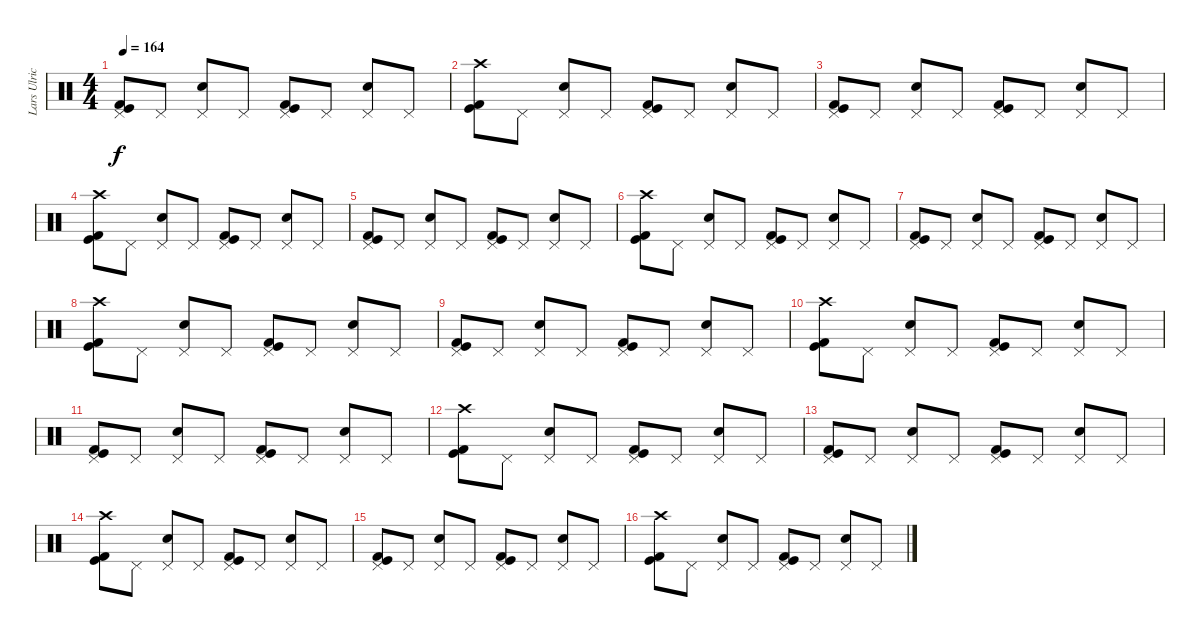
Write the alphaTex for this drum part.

\track ("Lars Ulrich" "Lars Ulric") {instrument percussion}
\staff {score}
\articulation defaults
\ts (4 4)
\tempo 164
\clef neutral
\ks c
("Pedal Hi-Hat (hit)" "Kick (hit)" "Kick (hit) 2").8{dy f} "Pedal Hi-Hat (hit)".8 ("Pedal Hi-Hat (hit)" "Electric Snare (hit)").8 "Pedal Hi-Hat (hit)".8 ("Pedal Hi-Hat (hit)" "Kick (hit)" "Kick (hit) 2").8 "Pedal Hi-Hat (hit)".8 ("Pedal Hi-Hat (hit)" "Electric Snare (hit)").8 "Pedal Hi-Hat (hit)".8 |
("Crash high (hit)" "Kick (hit)" "Kick (hit) 2").8 "Pedal Hi-Hat (hit)".8 ("Pedal Hi-Hat (hit)" "Electric Snare (hit)").8 "Pedal Hi-Hat (hit)".8 ("Pedal Hi-Hat (hit)" "Kick (hit)" "Kick (hit) 2").8 "Pedal Hi-Hat (hit)".8 ("Pedal Hi-Hat (hit)" "Electric Snare (hit)").8 "Pedal Hi-Hat (hit)".8 |
("Pedal Hi-Hat (hit)" "Kick (hit)" "Kick (hit) 2").8 "Pedal Hi-Hat (hit)".8 ("Pedal Hi-Hat (hit)" "Electric Snare (hit)").8 "Pedal Hi-Hat (hit)".8 ("Pedal Hi-Hat (hit)" "Kick (hit)" "Kick (hit) 2").8 "Pedal Hi-Hat (hit)".8 ("Pedal Hi-Hat (hit)" "Electric Snare (hit)").8 "Pedal Hi-Hat (hit)".8 |
("Crash high (hit)" "Kick (hit)" "Kick (hit) 2").8 "Pedal Hi-Hat (hit)".8 ("Pedal Hi-Hat (hit)" "Electric Snare (hit)").8 "Pedal Hi-Hat (hit)".8 ("Pedal Hi-Hat (hit)" "Kick (hit)" "Kick (hit) 2").8 "Pedal Hi-Hat (hit)".8 ("Pedal Hi-Hat (hit)" "Electric Snare (hit)").8 "Pedal Hi-Hat (hit)".8 |
("Pedal Hi-Hat (hit)" "Kick (hit)" "Kick (hit) 2").8 "Pedal Hi-Hat (hit)".8 ("Pedal Hi-Hat (hit)" "Electric Snare (hit)").8 "Pedal Hi-Hat (hit)".8 ("Pedal Hi-Hat (hit)" "Kick (hit)" "Kick (hit) 2").8 "Pedal Hi-Hat (hit)".8 ("Pedal Hi-Hat (hit)" "Electric Snare (hit)").8 "Pedal Hi-Hat (hit)".8 |
("Crash high (hit)" "Kick (hit)" "Kick (hit) 2").8 "Pedal Hi-Hat (hit)".8 ("Pedal Hi-Hat (hit)" "Electric Snare (hit)").8 "Pedal Hi-Hat (hit)".8 ("Pedal Hi-Hat (hit)" "Kick (hit)" "Kick (hit) 2").8 "Pedal Hi-Hat (hit)".8 ("Pedal Hi-Hat (hit)" "Electric Snare (hit)").8 "Pedal Hi-Hat (hit)".8 |
("Pedal Hi-Hat (hit)" "Kick (hit)" "Kick (hit) 2").8 "Pedal Hi-Hat (hit)".8 ("Pedal Hi-Hat (hit)" "Electric Snare (hit)").8 "Pedal Hi-Hat (hit)".8 ("Pedal Hi-Hat (hit)" "Kick (hit)" "Kick (hit) 2").8 "Pedal Hi-Hat (hit)".8 ("Pedal Hi-Hat (hit)" "Electric Snare (hit)").8 "Pedal Hi-Hat (hit)".8 |
("Crash high (hit)" "Kick (hit)" "Kick (hit) 2").8 "Pedal Hi-Hat (hit)".8 ("Pedal Hi-Hat (hit)" "Electric Snare (hit)").8 "Pedal Hi-Hat (hit)".8 ("Pedal Hi-Hat (hit)" "Kick (hit)" "Kick (hit) 2").8 "Pedal Hi-Hat (hit)".8 ("Pedal Hi-Hat (hit)" "Electric Snare (hit)").8 "Pedal Hi-Hat (hit)".8 |
("Pedal Hi-Hat (hit)" "Kick (hit)" "Kick (hit) 2").8 "Pedal Hi-Hat (hit)".8 ("Pedal Hi-Hat (hit)" "Electric Snare (hit)").8 "Pedal Hi-Hat (hit)".8 ("Pedal Hi-Hat (hit)" "Kick (hit)" "Kick (hit) 2").8 "Pedal Hi-Hat (hit)".8 ("Pedal Hi-Hat (hit)" "Electric Snare (hit)").8 "Pedal Hi-Hat (hit)".8 |
("Crash high (hit)" "Kick (hit)" "Kick (hit) 2").8 "Pedal Hi-Hat (hit)".8 ("Pedal Hi-Hat (hit)" "Electric Snare (hit)").8 "Pedal Hi-Hat (hit)".8 ("Pedal Hi-Hat (hit)" "Kick (hit)" "Kick (hit) 2").8 "Pedal Hi-Hat (hit)".8 ("Pedal Hi-Hat (hit)" "Electric Snare (hit)").8 "Pedal Hi-Hat (hit)".8 |
("Pedal Hi-Hat (hit)" "Kick (hit)" "Kick (hit) 2").8 "Pedal Hi-Hat (hit)".8 ("Pedal Hi-Hat (hit)" "Electric Snare (hit)").8 "Pedal Hi-Hat (hit)".8 ("Pedal Hi-Hat (hit)" "Kick (hit)" "Kick (hit) 2").8 "Pedal Hi-Hat (hit)".8 ("Pedal Hi-Hat (hit)" "Electric Snare (hit)").8 "Pedal Hi-Hat (hit)".8 |
("Crash high (hit)" "Kick (hit)" "Kick (hit) 2").8 "Pedal Hi-Hat (hit)".8 ("Pedal Hi-Hat (hit)" "Electric Snare (hit)").8 "Pedal Hi-Hat (hit)".8 ("Pedal Hi-Hat (hit)" "Kick (hit)" "Kick (hit) 2").8 "Pedal Hi-Hat (hit)".8 ("Pedal Hi-Hat (hit)" "Electric Snare (hit)").8 "Pedal Hi-Hat (hit)".8 |
("Pedal Hi-Hat (hit)" "Kick (hit)" "Kick (hit) 2").8 "Pedal Hi-Hat (hit)".8 ("Pedal Hi-Hat (hit)" "Electric Snare (hit)").8 "Pedal Hi-Hat (hit)".8 ("Pedal Hi-Hat (hit)" "Kick (hit)" "Kick (hit) 2").8 "Pedal Hi-Hat (hit)".8 ("Pedal Hi-Hat (hit)" "Electric Snare (hit)").8 "Pedal Hi-Hat (hit)".8 |
("Crash high (hit)" "Kick (hit)" "Kick (hit) 2").8 "Pedal Hi-Hat (hit)".8 ("Pedal Hi-Hat (hit)" "Electric Snare (hit)").8 "Pedal Hi-Hat (hit)".8 ("Pedal Hi-Hat (hit)" "Kick (hit)" "Kick (hit) 2").8 "Pedal Hi-Hat (hit)".8 ("Pedal Hi-Hat (hit)" "Electric Snare (hit)").8 "Pedal Hi-Hat (hit)".8 |
("Pedal Hi-Hat (hit)" "Kick (hit)" "Kick (hit) 2").8 "Pedal Hi-Hat (hit)".8 ("Pedal Hi-Hat (hit)" "Electric Snare (hit)").8 "Pedal Hi-Hat (hit)".8 ("Pedal Hi-Hat (hit)" "Kick (hit)" "Kick (hit) 2").8 "Pedal Hi-Hat (hit)".8 ("Pedal Hi-Hat (hit)" "Electric Snare (hit)").8 "Pedal Hi-Hat (hit)".8 |
("Crash high (hit)" "Kick (hit)" "Kick (hit) 2").8 "Pedal Hi-Hat (hit)".8 ("Pedal Hi-Hat (hit)" "Electric Snare (hit)").8 "Pedal Hi-Hat (hit)".8 ("Pedal Hi-Hat (hit)" "Kick (hit)" "Kick (hit) 2").8 "Pedal Hi-Hat (hit)".8 ("Pedal Hi-Hat (hit)" "Electric Snare (hit)").8 "Pedal Hi-Hat (hit)".8
